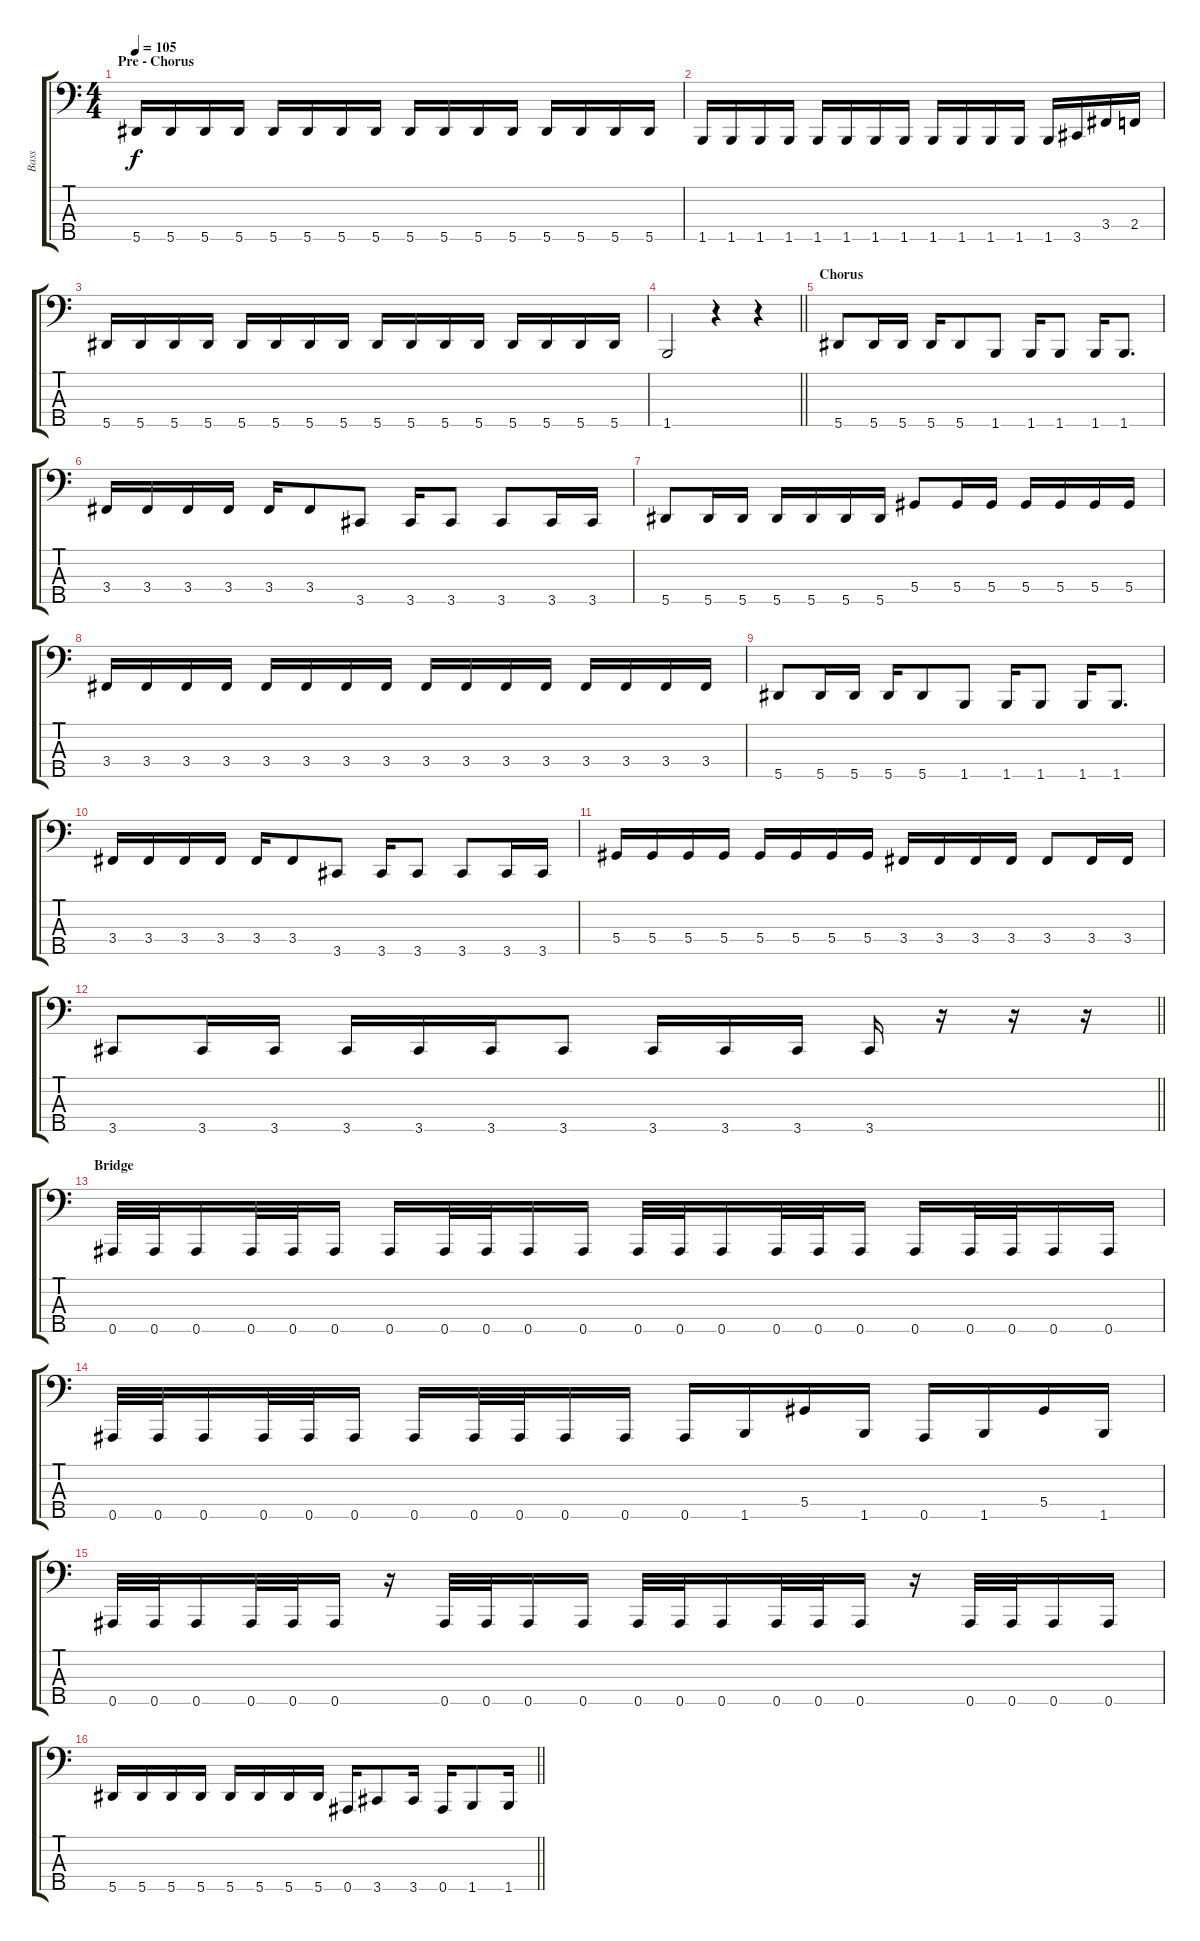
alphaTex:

\track ("Bass" "Bass") {instrument electricbasspick}
\staff {score tabs}
\tuning (Gb2 Db2 Ab1 Eb1 Bb0) {hide}
\ts (4 4)
\section ("" "Pre - Chorus")
\tempo 105
\clef f4
\ks c
5.5.16{dy f} 5.5.16 5.5.16 5.5.16 5.5.16 5.5.16 5.5.16 5.5.16 5.5.16 5.5.16 5.5.16 5.5.16 5.5.16 5.5.16 5.5.16 5.5.16 |
1.5.16 1.5.16 1.5.16 1.5.16 1.5.16 1.5.16 1.5.16 1.5.16 1.5.16 1.5.16 1.5.16 1.5.16 1.5.16 3.5.16 3.4.16 2.4.16 |
5.5.16 5.5.16 5.5.16 5.5.16 5.5.16 5.5.16 5.5.16 5.5.16 5.5.16 5.5.16 5.5.16 5.5.16 5.5.16 5.5.16 5.5.16 5.5.16 |
\barLineRight lightlight
1.5.2 r.4 r.4 |
\section ("" "Chorus")
5.5.8 5.5.16 5.5.16 5.5.16 5.5.8 1.5.8 1.5.16 1.5.8 1.5.16 1.5.8{d} |
3.4.16 3.4.16 3.4.16 3.4.16 3.4.16 3.4.8 3.5.8 3.5.16 3.5.8 3.5.8 3.5.16 3.5.16 |
5.5.8 5.5.16 5.5.16 5.5.16 5.5.16 5.5.16 5.5.16 5.4.8 5.4.16 5.4.16 5.4.16 5.4.16 5.4.16 5.4.16 |
3.4.16 3.4.16 3.4.16 3.4.16 3.4.16 3.4.16 3.4.16 3.4.16 3.4.16 3.4.16 3.4.16 3.4.16 3.4.16 3.4.16 3.4.16 3.4.16 |
5.5.8 5.5.16 5.5.16 5.5.16 5.5.8 1.5.8 1.5.16 1.5.8 1.5.16 1.5.8{d} |
3.4.16 3.4.16 3.4.16 3.4.16 3.4.16 3.4.8 3.5.8 3.5.16 3.5.8 3.5.8 3.5.16 3.5.16 |
5.4.16 5.4.16 5.4.16 5.4.16 5.4.16 5.4.16 5.4.16 5.4.16 3.4.16 3.4.16 3.4.16 3.4.16 3.4.8 3.4.16 3.4.16 |
\barLineRight lightlight
3.5.8 3.5.16 3.5.16 3.5.16 3.5.16 3.5.16 3.5.8 3.5.16 3.5.16 3.5.16 3.5.16 r.16 r.16 r.16 |
\section ("" "Bridge")
0.5.32 0.5.32 0.5.16 0.5.32 0.5.32 0.5.16 0.5.16 0.5.32 0.5.32 0.5.16 0.5.16 0.5.32 0.5.32 0.5.16 0.5.32 0.5.32 0.5.16 0.5.16 0.5.32 0.5.32 0.5.16 0.5.16 |
0.5.32 0.5.32 0.5.16 0.5.32 0.5.32 0.5.16 0.5.16 0.5.32 0.5.32 0.5.16 0.5.16 0.5.16 1.5.16 5.4.16 1.5.16 0.5.16 1.5.16 5.4.16 1.5.16 |
0.5.32 0.5.32 0.5.16 0.5.32 0.5.32 0.5.16 r.16 0.5.32 0.5.32 0.5.16 0.5.16 0.5.32 0.5.32 0.5.16 0.5.32 0.5.32 0.5.16 r.16 0.5.32 0.5.32 0.5.16 0.5.16 |
\barLineRight lightlight
5.5.16 5.5.16 5.5.16 5.5.16 5.5.16 5.5.16 5.5.16 5.5.16 0.5.16 3.5.8 3.5.16 0.5.16 1.5.8 1.5.16
